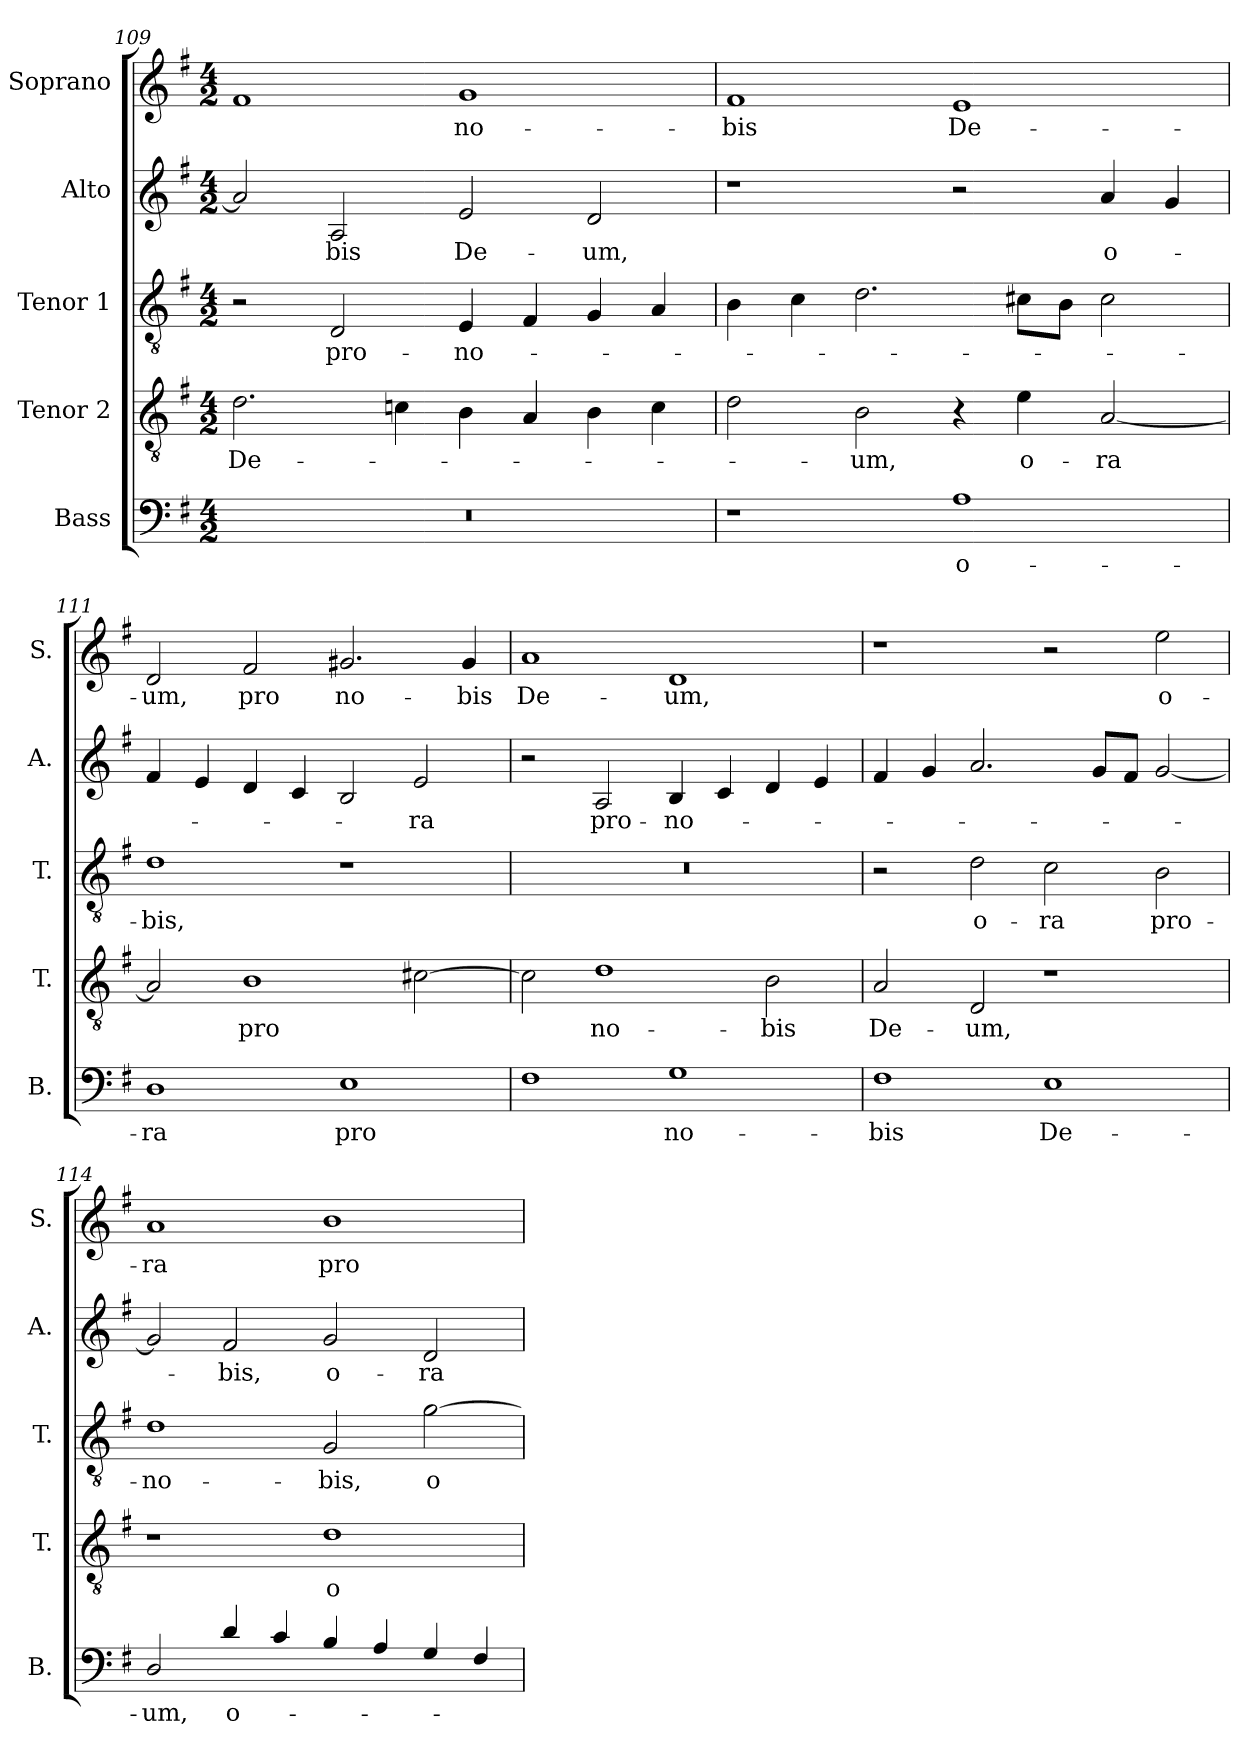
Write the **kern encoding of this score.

**kern	**text	**kern	**text	**kern	**text	**kern	**text	**kern	**text
*part5	*part5	*part4	*part4	*part3	*part3	*part2	*part2	*part1	*part1
*staff5	*staff5	*staff4	*staff4	*staff3	*staff3	*staff2	*staff2	*staff1	*staff1
*I"Bass	*	*I"Tenor 2	*	*I"Tenor 1	*	*I"Alto	*	*I"Soprano	*
*I'B.	*	*I'T.	*	*I'T.	*	*I'A.	*	*I'S.	*
*clefF4	*	*clefGv2	*	*clefGv2	*	*clefG2	*	*clefG2	*
*	*	*ITrd7c12	*	*ITrd7c12	*	*	*	*	*
*k[f#]	*	*k[f#]	*	*k[f#]	*	*k[f#]	*	*k[f#]	*
*G:	*	*G:	*	*G:	*	*G:	*	*G:	*
*M4/2	*	*M4/2	*	*M4/2	*	*M4/2	*	*M4/2	*
=109	=109	=109	=109	=109	=109	=109	=109	=109	=109
!LO:N:vis=1	!	!	!	!	!	!	!	!	!
!	!	!	!LO:LY:b:color=#000000	!	!	!	!	!	!
0r	.	2.Di\	De-	2r	.	2ai/]	.	1f#i	.
!	!	!	!	!	!LO:LY:b:color=#000000	!	!	!	!
!	!	!	!	!	!	!	!LO:LY:b:color=#000000	!	!
.	.	.	.	2DDi/	pro-	2Ai/	-bis	.	.
.	.	4Cni\	.	.	.	.	.	.	.
!	!	!	!	!	!LO:LY:b:color=#000000	!	!	!	!
!	!	!	!	!	!	!	!LO:LY:b:color=#000000	!	!
!	!	!	!	!	!	!	!	!	!LO:LY:b:color=#000000
.	.	4BBi\	.	4EEi/	-no-	2ei/	De-	1gi	no-
.	.	4AAi/	.	4FF#i/	.	.	.	.	.
!	!	!	!	!	!	!	!LO:LY:b:color=#000000	!	!
.	.	4BBi\	.	4GGi/	.	2di/	-um,	.	.
.	.	4Ci\	.	4AAi/	.	.	.	.	.
=110	=110	=110	=110	=110	=110	=110	=110	=110	=110
!	!	!	!	!	!	!	!	!	!LO:LY:b:color=#000000
1r	.	2Di\	.	4BBi\	.	1r	.	1f#i	-bis
.	.	.	.	4Ci\	.	.	.	.	.
!	!	!	!LO:LY:b:color=#000000	!	!	!	!	!	!
.	.	2BBi\	-um,	2.Di\	.	.	.	.	.
!	!LO:LY:b:color=#000000	!	!	!	!	!	!	!	!
!	!	!	!	!	!	!	!	!	!LO:LY:b:color=#000000
1Ai	o-	4r	.	.	.	2r	.	1ei	De-
!	!	!	!LO:LY:b:color=#000000	!	!	!	!	!	!
.	.	4Ei\	o-	8C#Xi\L	.	.	.	.	.
.	.	.	.	8BBi\J	.	.	.	.	.
!	!	!	!LO:LY:b:color=#000000	!	!	!	!	!	!
!	!	!	!	!	!	!	!LO:LY:b:color=#000000	!	!
.	.	[<2AAi/	-ra	2C#i\	.	4ai/	o-	.	.
.	.	.	.	.	.	4gi/	.	.	.
!!LO:LB:g=z
=111	=111	=111	=111	=111	=111	=111	=111	=111	=111
!	!LO:LY:b:color=#000000	!	!	!	!	!	!	!	!
!	!	!	!	!	!LO:LY:b:color=#000000	!	!	!	!
!	!	!	!	!	!	!	!	!	!LO:LY:b:color=#000000
1Di	-ra	2AAi/]	.	1Di	-bis,	4f#i/	.	2di/	-um,
.	.	.	.	.	.	4ei/	.	.	.
!	!	!	!LO:LY:b:color=#000000	!	!	!	!	!	!
!	!	!	!	!	!	!	!	!	!LO:LY:b:color=#000000
.	.	1BBi	pro	.	.	4di/	.	2f#i/	pro
.	.	.	.	.	.	4ci/	.	.	.
!	!LO:LY:b:color=#000000	!	!	!	!	!	!	!	!
!	!	!	!	!	!	!	!	!	!LO:LY:b:color=#000000
1Ei	pro	.	.	1r	.	2Bi/	.	2.g#Xi/	no-
!	!	!	!	!	!	!	!LO:LY:b:color=#000000	!	!
.	.	[>2C#Xi\	.	.	.	2ei/	-ra	.	.
!	!	!	!	!	!	!	!	!	!LO:LY:b:color=#000000
.	.	.	.	.	.	.	.	4g#i/	-bis
=112	=112	=112	=112	=112	=112	=112	=112	=112	=112
!	!	!	!	!LO:N:vis=1	!	!	!	!	!
!	!	!	!	!	!	!	!	!	!LO:LY:b:color=#000000
1F#i	.	2C#i\]	.	0r	.	2r	.	1ai	De-
!	!	!	!LO:LY:b:color=#000000	!	!	!	!	!	!
!	!	!	!	!	!	!	!LO:LY:b:color=#000000	!	!
.	.	1Di	no-	.	.	2Ai/	pro-	.	.
!	!LO:LY:b:color=#000000	!	!	!	!	!	!	!	!
!	!	!	!	!	!	!	!LO:LY:b:color=#000000	!	!
!	!	!	!	!	!	!	!	!	!LO:LY:b:color=#000000
1Gi	no-	.	.	.	.	4Bi/	-no-	1di	-um,
.	.	.	.	.	.	4ci/	.	.	.
!	!	!	!LO:LY:b:color=#000000	!	!	!	!	!	!
.	.	2BBi\	-bis	.	.	4di/	.	.	.
.	.	.	.	.	.	4ei/	.	.	.
=113	=113	=113	=113	=113	=113	=113	=113	=113	=113
!	!LO:LY:b:color=#000000	!	!	!	!	!	!	!	!
!	!	!	!LO:LY:b:color=#000000	!	!	!	!	!	!
1F#i	-bis	2AAi/	De-	2r	.	4f#i/	.	1r	.
.	.	.	.	.	.	4gi/	.	.	.
!	!	!	!LO:LY:b:color=#000000	!	!	!	!	!	!
!	!	!	!	!	!LO:LY:b:color=#000000	!	!	!	!
.	.	2DDi/	-um,	2Di\	o-	2.ai/	.	.	.
!	!LO:LY:b:color=#000000	!	!	!	!	!	!	!	!
!	!	!	!	!	!LO:LY:b:color=#000000	!	!	!	!
1Ei	De-	1r	.	2Ci\	-ra	.	.	2r	.
.	.	.	.	.	.	8gi/L	.	.	.
.	.	.	.	.	.	8f#i/J	.	.	.
!	!	!	!	!	!LO:LY:b:color=#000000	!	!	!	!
!	!	!	!	!	!	!	!	!	!LO:LY:b:color=#000000
.	.	.	.	2BBi\	pro-	[<2gi/	.	2eei\	o-
=114	=114	=114	=114	=114	=114	=114	=114	=114	=114
!	!LO:LY:b:color=#000000	!	!	!	!	!	!	!	!
!	!	!	!	!	!LO:LY:b:color=#000000	!	!	!	!
!	!	!	!	!	!	!	!	!	!LO:LY:b:color=#000000
2Di/	-um,	1r	.	1Di	-no-	2gi/]	.	1ai	-ra
!	!LO:LY:b:color=#000000	!	!	!	!	!	!	!	!
!	!	!	!	!	!	!	!LO:LY:b:color=#000000	!	!
4di/	o-	.	.	.	.	2f#i/	-bis,	.	.
4ci/	.	.	.	.	.	.	.	.	.
!	!	!	!LO:LY:b:color=#000000	!	!	!	!	!	!
!	!	!	!	!	!LO:LY:b:color=#000000	!	!	!	!
!	!	!	!	!	!	!	!LO:LY:b:color=#000000	!	!
!	!	!	!	!	!	!	!	!	!LO:LY:b:color=#000000
4Bi/	.	1Di	o-	2GGi/	-bis,	2gi/	o-	1bi	pro
4Ai/	.	.	.	.	.	.	.	.	.
!	!	!	!	!	!LO:LY:b:color=#000000	!	!	!	!
!	!	!	!	!	!	!	!LO:LY:b:color=#000000	!	!
4Gi/	.	.	.	[>2Gi\	o-	2di/	-ra	.	.
4F#i/	.	.	.	.	.	.	.	.	.
=	=	=	=	=	=	=	=	=	=
*-	*-	*-	*-	*-	*-	*-	*-	*-	*-
